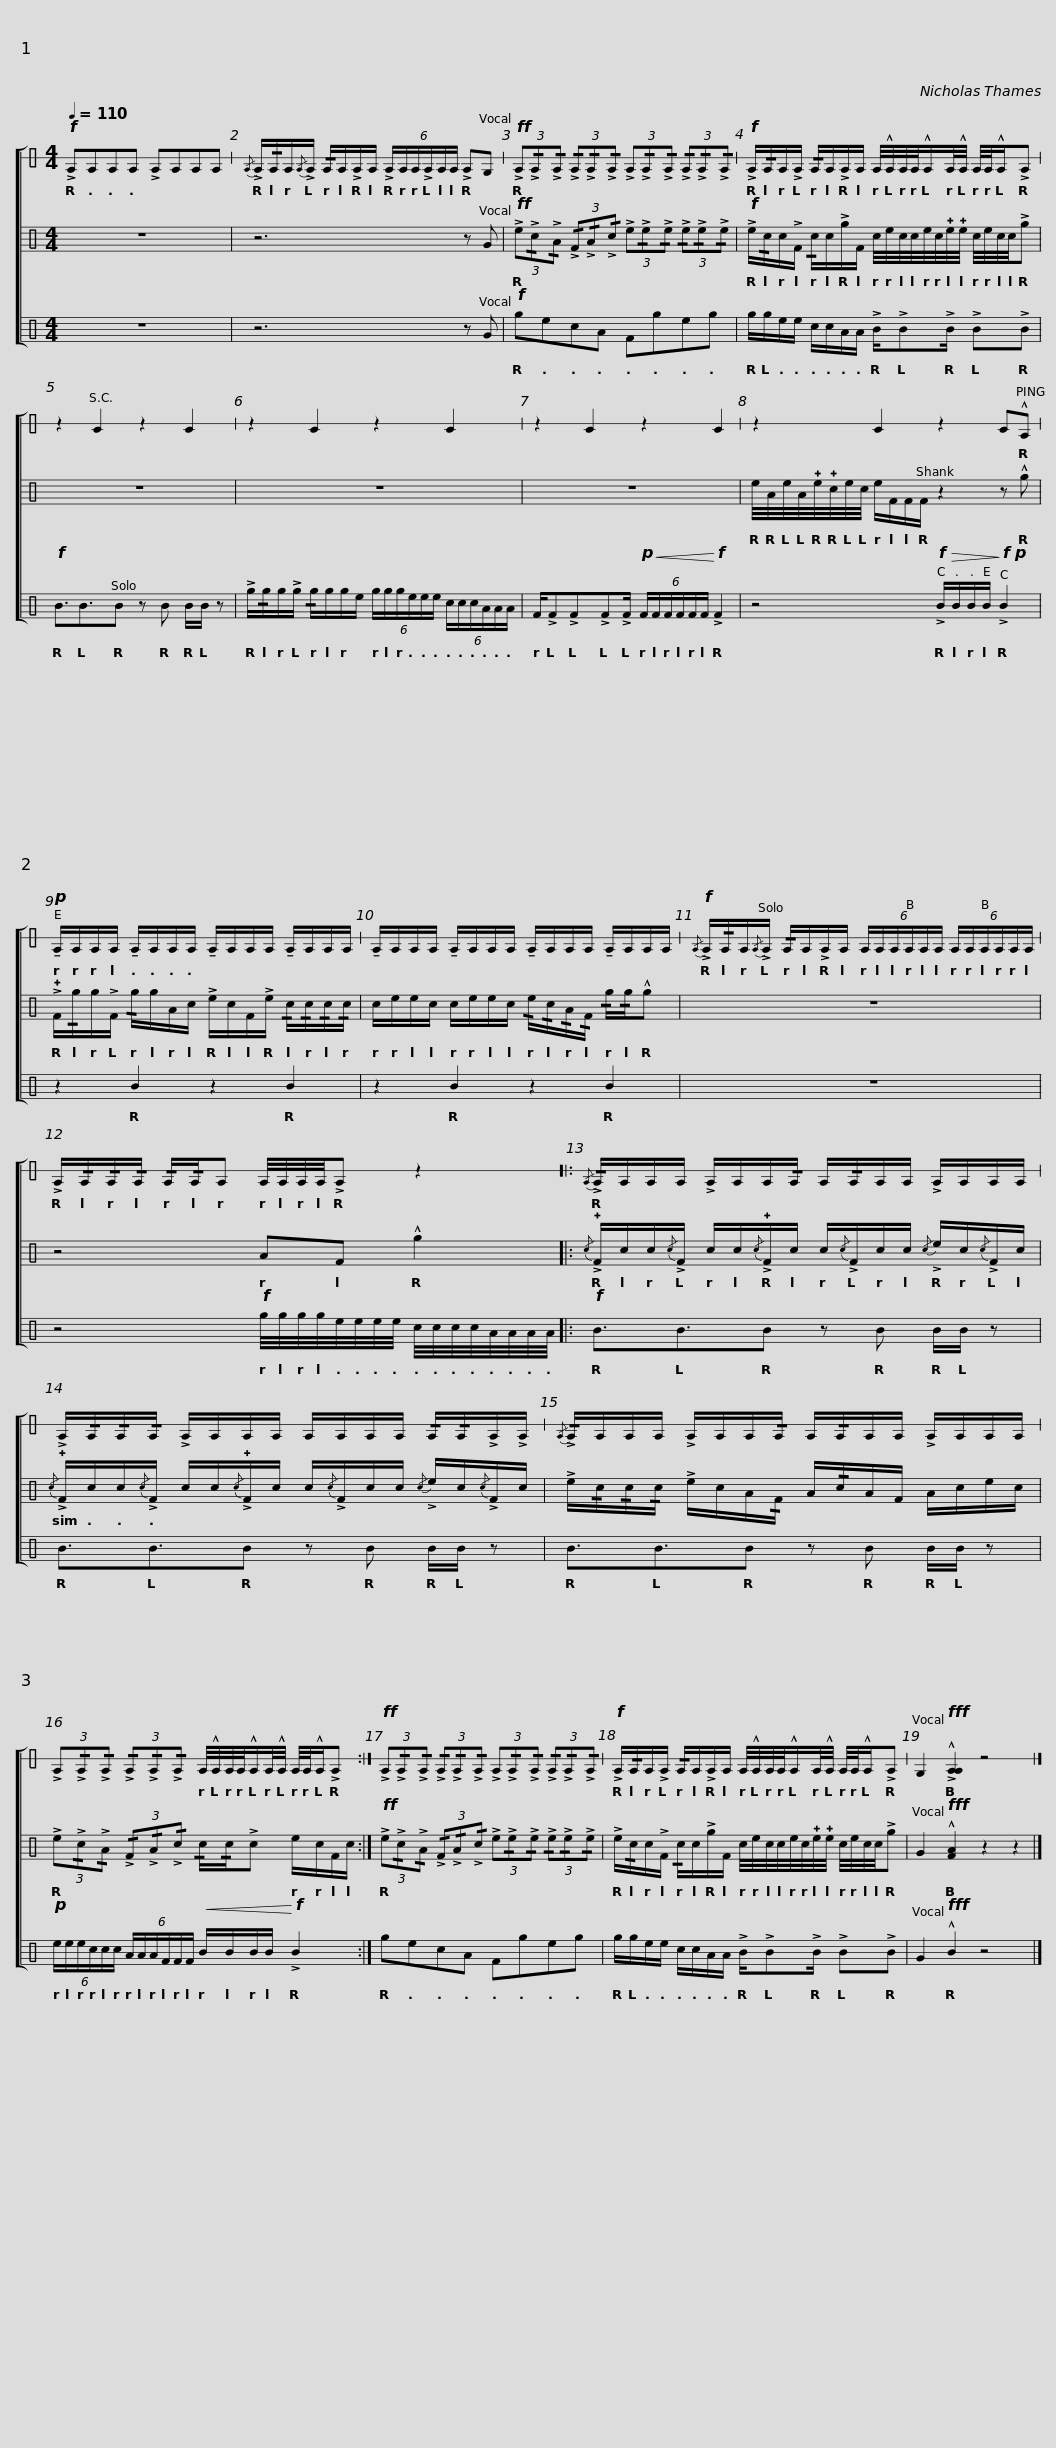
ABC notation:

X:1
%%score [ 1 2 3 ]
L:1/8
Q:1/4=110
M:4/4
I:linebreak $
K:C
V:1 perc stafflines=1
K:none
V:2 perc
K:none
V:3 perc
K:none
V:1
!f! !>!EEEE !>!EEEE |{/E} !>!E/!/!E/E/{/E}!>!E/ !/!E/E/!>!E/E/ (6:4:6!>!E/E/E/!>!E/E/E/ !>!ED |!ff! (3!>!E!/!!>!E!/!!>!E (3!/!!>!E!/!!>!E!/!!>!E (3!>!E!/!!>!E!/!!>!E (3!/!!>!E!/!!>!E!/!!>!E |$!f! !>!E/!/!E/E/!>!E/ !/!E/E/!>!E/E/ E/4!^!E/4E/4E/4!^!E/E/4!^!E/4 E/4E/4!^!E/!>!E | z2 G2 z2 G2 | %5
 z2 G2 z2 G2 | z2 G2 z2 G2 |$ z2 G2 z2 G!^!E |!p! !tenuto!E/E/E/E/ !tenuto!E/E/E/E/ !tenuto!E/E/E/E/ !tenuto!E/E/E/E/ | !tenuto!E/E/E/E/ !tenuto!E/E/E/E/ !tenuto!E/E/E/E/ !tenuto!E/E/E/E/ |$ %10
!f!{/E} !>!E/!/!E/E/{/E}!>!E/ !/!E/E/!>!E/E/ (6:4:6E/E/E/E/E/E/ (6:4:6E/E/E/E/E/E/ | !>!E/!/!E/!/!E/!/!E/ !/!E/!/!E/E E/4E/4E/4E/4!>!E z2 |:${/E} !/!!>!E/E/E/E/ !>!E/E/E/!/!E/ E/!/!E/E/E/ !>!E/E/E/E/ | !>!E/!/!E/!/!E/!/!E/ !>!E/E/E/E/ E/E/E/E/ !/!E/!/!E/!>!E/!>!E/ |{/E} !/!!>!E/E/E/E/ !>!E/E/E/!/!E/ E/!/!E/E/E/ !>!E/E/E/E/ |$ %15
 (3!>!E!/!!>!E!/!!>!E (3!/!!>!E!/!!>!E!/!!>!E E/4!^!E/4E/4E/4!^!E/E/4!^!E/4 E/4E/4!^!E/!>!E :|!ff! (3!>!E!/!!>!E!/!!>!E (3!/!!>!E!/!!>!E!/!!>!E (3!>!E!/!!>!E!/!!>!E (3!/!!>!E!/!!>!E!/!!>!E |!f! !>!E/!/!E/E/!>!E/ !/!E/E/!>!E/E/ E/4!^!E/4E/4E/4!^!E/E/4!^!E/4 E/4E/4!^!E/!>!E |$ D2!fff! !>!!^![EE]2 z4 |] %19
V:2
 z8 | z6 z G |!ff! (3!>!e!/!!>!c!/!!>!A (3!/!!>!F!/!!>!A!/!!>!c (3!>!e!/!!>!e!/!!>!e (3!/!!>!e!/!!>!e!/!!>!e |$!f! !>!e/!/!c/c/!>!F/ !/!c/c/!>!g/F/ c/4e/4c/4c/4e/4c/4!plus!e/4!plus!e/4 c/4e/4c/4c/4!>!g | z8 | %5
 z8 | z8 |$ e/4A/4e/4A/4!plus!e/4!plus!c/4e/4c/4 e/F/F/F/ z2 z !^!g | !>!!plus!F/!/!g/g/!>!F/ !/!g/g/A/c/ !>!e/c/F/!>!e/ !/!c/!/!c/!/!c/!/!c/ | c/e/e/c/ c/e/e/c/ !/!e/!/!c/!/!A/!/!F/ !/!g/!/!g/!^!g |$ %10
 z8 | z4 AF !^!g2 |:${/c} !>!!plus!F/c/c/{/c}!>!F/ c/c/{/c}!>!!plus!F/c/ c/{/c}!>!F/c/c/{/c} !>!e/c/{/c}!>!F/c/ |{/c} !>!!plus!F/c/c/{/c}!>!F/ c/c/{/c}!>!!plus!F/c/ c/{/c}!>!F/c/c/{/c} !>!e/c/{/c}!>!F/c/ | !>!e/!/!c/!/!c/!/!c/ !>!e/c/A/!/!F/ A/!/!c/A/F/ A/c/e/c/ |$ %15
 (3!>!e!/!!>!c!/!!>!A (3!/!!>!F!/!!>!A!/!!>!c !/!c/!/!c/!>!c e/c/F/c/ :|!ff! (3!>!e!/!!>!c!/!!>!A (3!/!!>!F!/!!>!A!/!!>!c (3!>!e!/!!>!e!/!!>!e (3!/!!>!e!/!!>!e!/!!>!e | !>!e/!/!c/c/!>!F/ !/!c/c/!>!g/F/ c/4e/4c/4c/4e/4c/4!plus!e/4!plus!e/4 c/4e/4c/4c/4!>!g |$ G2!fff! !^![FA]2 z2 z2 |] %19
V:3
 z8 | z6 z G |!f! gecA Fgeg |$ g/g/e/e/ c/c/A/A/ !>!B/!>!B!>!B/ !>!B!>!B |!f! B3/2B3/2B z B B/B/ z | %5
 !>!g/!/!g/g/!>!g/ !/!g/g/g/e/ (6:4:6g/g/g/e/e/e/ (6:4:6c/c/c/A/A/A/ | F/!>!F!>!F!>!F!>!F/!p!!<(! (6:4:6F/F/F/F/F/F/!<)!!f! !>!F2 |$ z4!f!!>(! !>!B/B/B/B/!>)!!f!!p! !>!B2 | z2 B2 z2 B2 | z2 B2 z2 B2 |$ %10
 z8 | z4!f! g/4g/4g/4g/4e/4e/4e/4e/4 c/4c/4c/4c/4A/4A/4A/4A/4 |:$!f! B3/2B3/2B z B B/B/ z | B3/2B3/2B z B B/B/ z | B3/2B3/2B z B B/B/ z |$ %15
!p! (6:4:6e/e/e/c/c/c/ (6:4:6A/A/A/F/F/F/!<(! B/B/B/B/!<)!!f! !>!B2 :| gecA Fgeg | g/g/e/e/ c/c/A/A/ !>!B/!>!B!>!B/ !>!B!>!B |$ G2!fff! !^!B2 z4 |] %19
